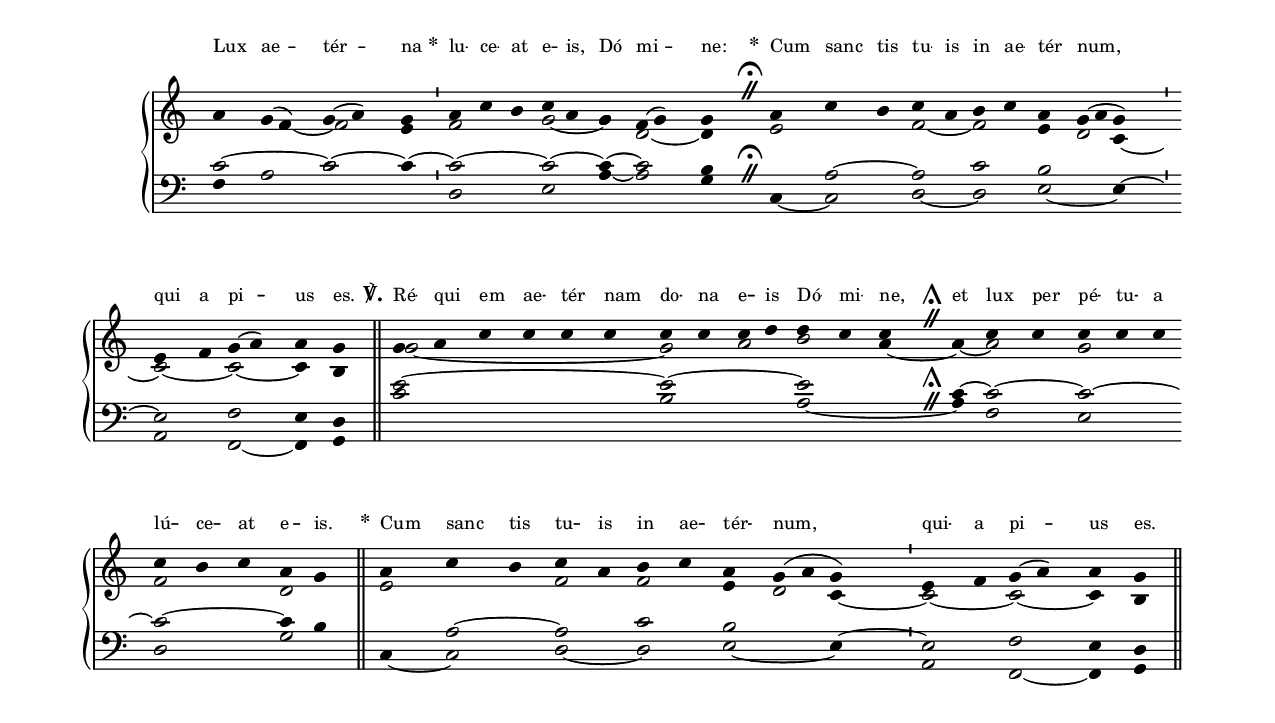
\version "2.22.0"
\include "gregorian.ly"
\include "noh2.ily"

global = {
  \cadenzaOn
  \override Glissando #'thickness = #2.0
  \set tieWaitForNote = ##t
}

%\header {
%  title = \markup \center-column {"Agnus Dei I." \vspace #1 }
%  tagline = ""
%  composer = ""
%}

%\paper {
%  #(include-special-characters)
%  oddHeaderMarkup = \markup \fill-line {
%    \line {}
%    \center-column {
%      \on-the-fly #first-page     " "
%      \on-the-fly #not-first-page ""
%    }
%    \line { \on-the-fly #print-page-number-check-first \fromproperty #'page:page-number-string }
%  }
%  evenHeaderMarkup = \markup \fill-line {
%    \line { \on-the-fly #print-page-number-check-first \fromproperty #'page:page-number-string }
%    \center-column { "" }
%    \line {}
%  }
%}

chantText = \lyricmode {
	Lux ae -- tér -- na \set stanza = "*"
 lu -- ce -- at e -- is, Dó -- mi -- ne: \set stanza = "*"
 Cum sanc -- tis tu -- is in ae -- tér -- num, qui -- a pi -- us es. \set stanza = "℣."
 Ré -- qui -- em ae -- tér -- nam do -- na e -- is Dó -- mi -- ne, et lux per -- pé -- tu -- a lú -- ce -- at e -- is. \set stanza = "*"
 Cum sanc -- tis tu -- is in ae -- tér -- num, qui -- a pi -- us es. 
}

chantMusic = {
  \tieDown
	\key c \major
a'4 
g'4( f'4) g'4( a'4) g'4 
\divisioMinima
a'4 c''4 b'4 
c''4 a'4 
g'4 f'4( g'4) g'4 
\divisioMaxima
a'4 
c''4 b'4 
c''4 a'4 
b'4 
c''4 a'4 g'4( a'4 g'4) 
\bar "" \break

\divisioMinima
e'4 f'4 
g'4( a'4) a'4 
g'4 
\finalis
g'4 a'4 c''4 
c''4 c''4 c''4 
c''4 c''4 
c''4 d''4 
d''4 c''4 c''4 
\divisioMaior
a'4 
c''4 
c''4 c''4 c''4 c''4 
\bar "" \break

c''4 b'4 c''4 
a'4 g'4 
\finalis
a'4 
c''4 b'4 
c''4 a'4 
b'4 
c''4 a'4 g'4( a'4 g'4) 
\divisioMinima
e'4 f'4 
g'4( a'4) a'4 
g'4 
\finalis
}

altoMusic = {
	s2*4/4 
f'4~ 
f'2*4/4 
e'4 
f'2*6/4 
g'2*4/4~ 
g'4 
d'2*4/4~ 
d'4 
e'2*6/4 
f'2*4/4~ 
f'2*4/4 
e'4 
d'2*4/4 
c'4~ 
c'2*4/4~ 
c'2*4/4~ 
c'4 
b4 
g'2*6/4~
s2*6/4 
g'2*4/4 
a'2*4/4 
b'2*4/4 
a'4~ 
a'4~ 
a'2*4/4 
g'2*6/4 
f'2*6/4 
d'2*4/4 
e'2*6/4 
f'2*4/4 
f'2*4/4 
e'4 
d'2*4/4 
c'4~ 
c'2*4/4~ 
c'2*4/4~ 
c'4 
b4 
}

tenorMusic = {
	\key c \major
c'2*6/4~ 
c'2*4/4~ 
c'4~ 
\divisioMinima
c'2*6/4~ 
c'2*4/4~ 
c'4~ 
c'2*4/4 
b4 
\divisioMaxima
s4 
a2*4/4~ 
a2*4/4 
c'2*4/4 
b2*6/4 
e4~ 
\divisioMinima
e2*4/4 
f2*4/4 
e4 
d4 
\finalis
e'2*6/4~ 
s2*6/4 
e'2*8/4~ 
e'2*6/4 
\divisioMaior
c'4~ 
c'2*4/4~ 
c'2*6/4~ 
c'2*6/4~ 
c'4 
b4 
\finalis
s4 
a2*4/4~ 
a2*4/4 
c'2*4/4 
b2*6/4 
e4~ 
\divisioMinima
e2*4/4 
f2*4/4 
e4 
d4 
\finalis
}

bassMusic = {
	f4 
a2*4/4 
c'2*4/4 
s4 
d2*6/4 
e2*4/4 
a4~ 
a2*4/4 
g4 
c4~ 
c2*4/4 
d2*4/4~ 
d2*4/4 
e2*6/4~ 
e4 
a,2*4/4 
f,2*4/4~ 
f,4 
g,4 
c'2*6/4
s2*6/4 
b2*8/4 
a2*6/4~ 
a4 
f2*4/4 
e2*6/4 
d2*6/4 
g2*4/4 
c4~ 
c2*4/4 
d2*4/4~ 
d2*4/4 
e2*6/4~ 
e4 
a,2*4/4 
f,2*4/4~ 
f,4 
g,4 
}

voiceLines = {
  \voiceLineStyle

  % Manually add line break
  %s2
  %\allowVoiceLineBreak
  %\voiceLine "down" "down" a2*3/2 a2*1/2
}

\score{
  <<
    \new Lyrics
    \new GrandStaff <<
      \set GrandStaff.autoBeaming = ##f
      \set GrandStaff.instrumentName = \markup \center-column {
        ""
      }
      \new Staff = up <<
        \new Voice = "chant" {
          \voiceOne \global \chantMusic
        }
        \new Voice {
          \voiceTwo \global \altoMusic
        }
      >>

      \new Staff = down <<
        \clef bass
        \new Voice {
          \voiceOne \global \tenorMusic
        }
        \new Voice {
          \voiceTwo \global \bassMusic
        }
        \new Voice {
          \voiceThree \global \voiceLines
        }
      >>
    >>
    \context Lyrics {
      \lyricsto chant {
        \chantText
      }
    }
  >>
}
